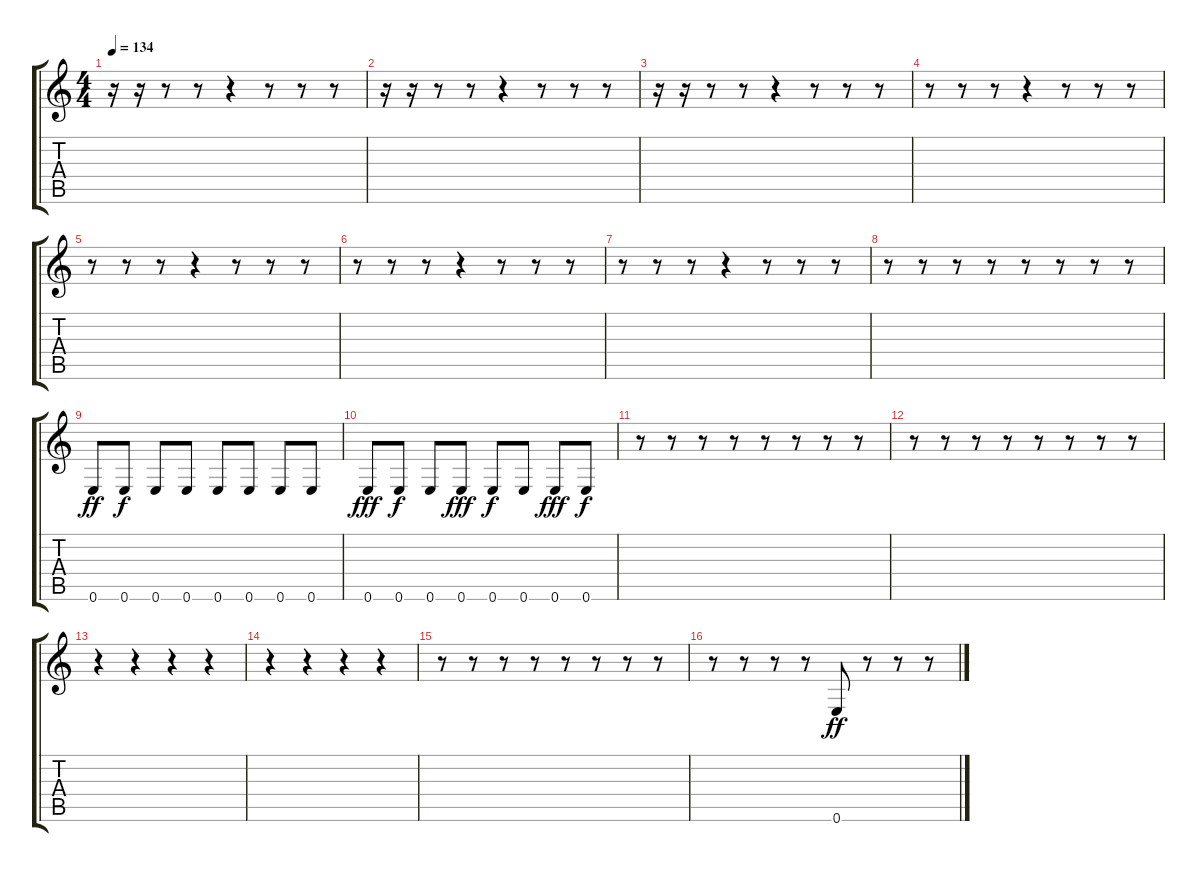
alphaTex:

\track "" {instrument electricbassfinger}
\staff {score tabs}
\tuning (E4 B3 G3 D3 A2 E2) {hide}
\ts (4 4)
\tempo 134
\clef g2
\ks c
r.16{dy ff} r.16 r.8 r.8 r.4 r.8 r.8 r.8 |
r.16 r.16 r.8 r.8 r.4 r.8 r.8 r.8 |
r.16 r.16 r.8 r.8 r.4 r.8 r.8 r.8 |
r.8 r.8 r.8 r.4 r.8 r.8 r.8 |
r.8 r.8 r.8 r.4 r.8 r.8 r.8 |
r.8 r.8 r.8 r.4 r.8 r.8 r.8 |
r.8 r.8 r.8 r.4 r.8 r.8 r.8 |
r.8 r.8 r.8 r.8 r.8 r.8 r.8 r.8 |
0.6.8 0.6.8{dy f} 0.6.8 0.6.8 0.6.8 0.6.8 0.6.8 0.6.8 |
0.6.8{dy fff} 0.6.8{dy f} 0.6.8 0.6.8{dy fff} 0.6.8{dy f} 0.6.8 0.6.8{dy fff} 0.6.8{dy f} |
r.8 r.8 r.8 r.8 r.8 r.8 r.8 r.8 |
r.8 r.8 r.8 r.8 r.8 r.8 r.8 r.8 |
r.4 r.4 r.4 r.4 |
r.4 r.4 r.4 r.4 |
r.8 r.8 r.8 r.8 r.8 r.8 r.8 r.8 |
r.8 r.8 r.8 r.8 0.6.8{dy ff} r.8 r.8 r.8
